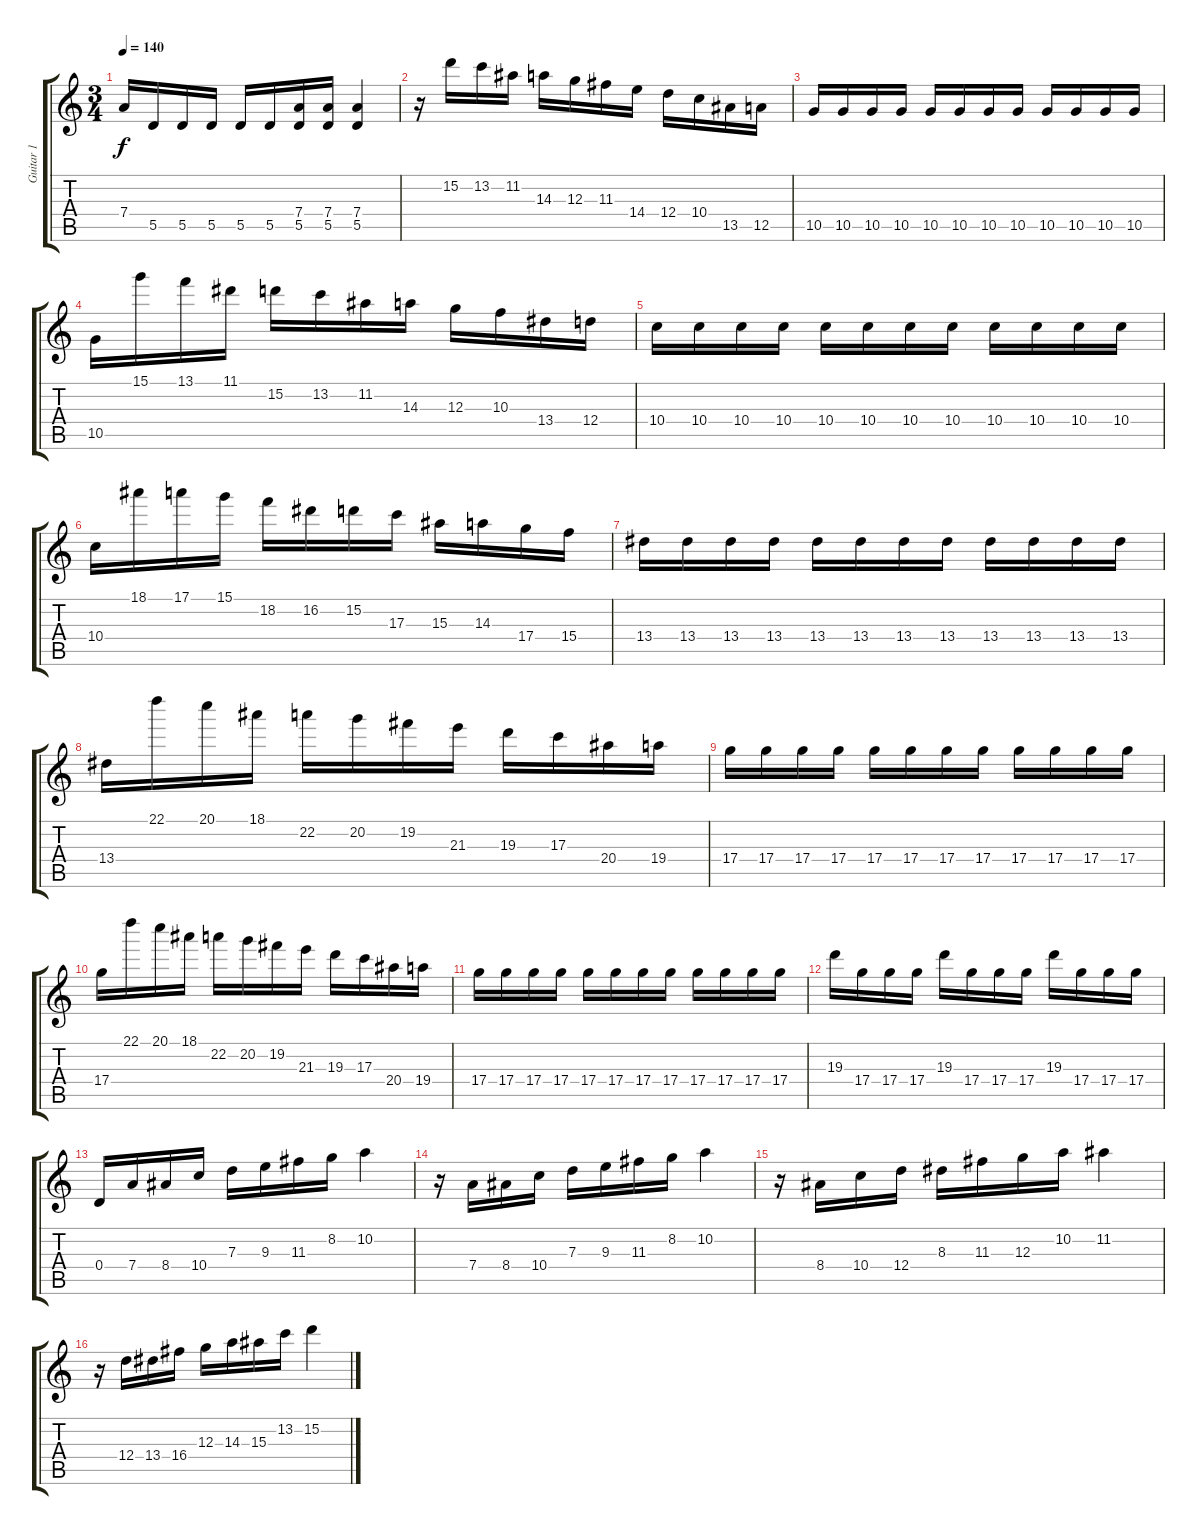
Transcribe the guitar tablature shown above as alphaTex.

\track ("Guitar 1" "Guitar 1") {instrument overdrivenguitar}
\staff {score tabs}
\tuning (E4 B3 G3 D3 A2 E2) {hide}
\ts (3 4)
\tempo 140
\clef g2
\ks c
7.4.16{dy f} 5.5.16 5.5.16 5.5.16 5.5.16 5.5.16 (7.4 5.5).16 (7.4 5.5).16 (7.4 5.5).4 |
r.16 15.2.16 13.2.16 11.2.16 14.3.16 12.3.16 11.3.16 14.4.16 12.4.16 10.4.16 13.5.16 12.5.16 |
10.5.16 10.5.16 10.5.16 10.5.16 10.5.16 10.5.16 10.5.16 10.5.16 10.5.16 10.5.16 10.5.16 10.5.16 |
10.5.16 15.1.16 13.1.16 11.1.16 15.2.16 13.2.16 11.2.16 14.3.16 12.3.16 10.3.16 13.4.16 12.4.16 |
10.4.16 10.4.16 10.4.16 10.4.16 10.4.16 10.4.16 10.4.16 10.4.16 10.4.16 10.4.16 10.4.16 10.4.16 |
10.4.16 18.1.16 17.1.16 15.1.16 18.2.16 16.2.16 15.2.16 17.3.16 15.3.16 14.3.16 17.4.16 15.4.16 |
13.4.16 13.4.16 13.4.16 13.4.16 13.4.16 13.4.16 13.4.16 13.4.16 13.4.16 13.4.16 13.4.16 13.4.16 |
13.4.16 22.1.16 20.1.16 18.1.16 22.2.16 20.2.16 19.2.16 21.3.16 19.3.16 17.3.16 20.4.16 19.4.16 |
17.4.16 17.4.16 17.4.16 17.4.16 17.4.16 17.4.16 17.4.16 17.4.16 17.4.16 17.4.16 17.4.16 17.4.16 |
17.4.16 22.1.16 20.1.16 18.1.16 22.2.16 20.2.16 19.2.16 21.3.16 19.3.16 17.3.16 20.4.16 19.4.16 |
17.4.16 17.4.16 17.4.16 17.4.16 17.4.16 17.4.16 17.4.16 17.4.16 17.4.16 17.4.16 17.4.16 17.4.16 |
19.3.16 17.4.16 17.4.16 17.4.16 19.3.16 17.4.16 17.4.16 17.4.16 19.3.16 17.4.16 17.4.16 17.4.16 |
0.4.16 7.4.16 8.4.16 10.4.16 7.3.16 9.3.16 11.3.16 8.2.16 10.2.4 |
r.16 7.4.16 8.4.16 10.4.16 7.3.16 9.3.16 11.3.16 8.2.16 10.2.4 |
r.16 8.4.16 10.4.16 12.4.16 8.3.16 11.3.16 12.3.16 10.2.16 11.2.4 |
r.16 12.4.16 13.4.16 16.4.16 12.3.16 14.3.16 15.3.16 13.2.16 15.2.4
